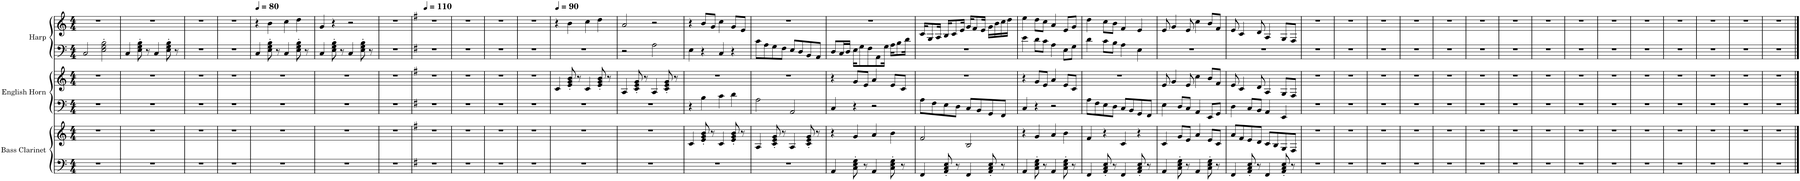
**kern	**kern	**kern	**kern	**kern	**kern
*part3	*part3	*part2	*part2	*part1	*part1
*staff6	*staff5	*staff4	*staff3	*staff2	*staff1
*I"Bass Clarinet	*	*I"English Horn	*	*I"Harp	*
*clefF4	*clefG2	*clefF4	*clefG2	*clefF4	*clefG2
*k[]	*k[]	*k[]	*k[]	*k[]	*k[]
*M4/4	*M4/4	*M4/4	*M4/4	*M4/4	*M4/4
=1	=1	=1	=1	=1	=1
1r	1r	1r	1r	2C/	1r
.	.	.	.	2E\' 2G\' 2B\'	.
=2	=2	=2	=2	=2	=2
1r	1r	1r	1r	4C/	1r
.	.	.	.	8E\' 8G\' 8B\'	.
.	.	.	.	8r	.
.	.	.	.	4C/	.
.	.	.	.	8E\' 8G\' 8B\'	.
.	.	.	.	8r	.
=3	=3	=3	=3	=3	=3
1r	1r	1r	1r	1r	1r
=4	=4	=4	=4	=4	=4
1r	1r	1r	1r	1r	1r
=5	=5	=5	=5	=5	=5
*	*	*	*	*	*MM80
1r	1r	1r	1r	4C/	4r
.	.	.	.	8E\' 8G\' 8B\'	4b\
.	.	.	.	8r	.
.	.	.	.	4C/	4cc\
.	.	.	.	8E\' 8G\' 8B\'	4dd\
.	.	.	.	8r	.
=6	=6	=6	=6	=6	=6
1r	1r	1r	1r	4C/	4g/
.	.	.	.	8E\' 8G\' 8B\'	4r
.	.	.	.	8r	.
.	.	.	.	4C/	2r
.	.	.	.	8E\' 8G\' 8B\'	.
.	.	.	.	8r	.
=7	=7	=7	=7	=7	=7
1r	1r	1r	1r	1r	1r
=8	=8	=8	=8	=8	=8
*k[f#]	*k[f#]	*k[f#]	*k[f#]	*k[f#]	*k[f#]
*	*	*	*	*	*MM110
1r	1r	1r	1r	1r	1r
=9	=9	=9	=9	=9	=9
1r	1r	1r	1r	1r	1r
=10	=10	=10	=10	=10	=10
1r	1r	1r	1r	1r	1r
=11	=11	=11	=11	=11	=11
1r	1r	1r	1r	1r	1r
=12	=12	=12	=12	=12	=12
*	*	*	*	*	*MM90
1r	1r	1r	4c/	1r	4r
.	.	.	8e/' 8g/' 8b/'	.	4b\
.	.	.	8r	.	.
.	.	.	4c/	.	4cc\
.	.	.	8e/' 8g/' 8b/'	.	4dd\
.	.	.	8r	.	.
=13	=13	=13	=13	=13	=13
1r	1r	1r	4A/	2r	2a/
.	.	.	8c/' 8e/' 8g/'	.	.
.	.	.	8r	.	.
.	.	.	4A/	2A\	2r
.	.	.	8c/' 8e/' 8g/'	.	.
.	.	.	8r	.	.
=14	=14	=14	=14	=14	=14
1r	4c/	4r	1r	4E\	4r
.	8e/' 8g/' 8b/'	4B\	.	4r	8b/L
.	8r	.	.	.	8g/J
.	4c/	4c\	.	4C/	4cc\
.	8e/' 8g/' 8b/'	4d\	.	4r	8g/L
.	8r	.	.	.	8e/J
=15	=15	=15	=15	=15	=15
1r	4A/	2A\	1r	8c\L	1r
.	.	.	.	8A\	.
.	8c/' 8e/' 8g/'	.	.	8G\	.
.	8r	.	.	8F#\J	.
.	4A/	2AA/	.	8E/L	.
.	.	.	.	8D/	.
.	8c/' 8e/' 8g/'	.	.	8BB/	.
.	8r	.	.	8AA/J	.
=16	=16	=16	=16	=16	=16
4AA/	4r	4C/	4r	8D/L	1r
.	.	.	.	16C/L	.
.	.	.	.	16D/JJ	.
8C\' 8E\' 8G\'	4g/	4r	8g/L	16E\KL	.
.	.	.	.	8G\	.
8r	.	.	8e/J	.	.
.	.	.	.	8F#\	.
4AA/	4a/	2r	4a/	.	.
.	.	.	.	8AA\	.
.	.	.	.	16G\Jk	.
8C\' 8E\' 8G\'	4b\	.	8e/L	16A\KL	.
.	.	.	.	8B\	.
8r	.	.	8c/J	.	.
.	.	.	.	16d\Jk	.
=17	=17	=17	=17	=17	=17
4FF#/	2f#/	8A\L	1r	1r	16c/KL
.	.	.	.	.	8G/
.	.	8F#\	.	.	.
.	.	.	.	.	16A/Jk
8AA/' 8C/' 8E/'	.	8E\	.	.	16B/KL
.	.	.	.	.	8c/
8r	.	8D\J	.	.	.
.	.	.	.	.	16e/Jk
4FF#/	2B/	8C/L	.	.	16g/KL
.	.	.	.	.	8f#/
.	.	8BB/	.	.	.
.	.	.	.	.	16e/Jk
8AA/' 8C/' 8E/'	.	8GG/	.	.	16g\LL
.	.	.	.	.	16b\
8r	.	8FF#/J	.	.	16cc\
.	.	.	.	.	16dd\JJ
=18	=18	=18	=18	=18	=18
4AA/	4r	4C/	4r	4e\	4ee\
8C\' 8E\' 8G\'	4g/	4r	8g/L	8d\L	8dd\L
8r	.	.	8e/J	8c\J	8cc\J
4AA/	4a/	2r	4a/	4A\	4a/
8C\' 8E\' 8G\'	4b\	.	8e/L	8E\L	8e/L
8r	.	.	8c/J	8G\J	8g/J
=19	=19	=19	=19	=19	=19
4FF#/	4f#/	8A\L	1r	4d\	4dd\
.	.	8F#\	.	.	.
8AA/' 8C/' 8E/'	4r	8E\	.	8c\L	8cc\L
8r	.	8D\J	.	8B\J	8b\J
4FF#/	4c/	8C/L	.	4A\	4f#/
.	.	8BB/	.	.	.
8AA/' 8C/' 8E/'	4r	8GG/	.	4E\	4e/
8r	.	8FF#/J	.	.	.
=20	=20	=20	=20	=20	=20
4AA/	4c/	4E\	8e/	1r	8e/
.	.	.	4g/	.	4g/
8C\' 8E\' 8G\'	8g/L	8D/L	.	.	.
8r	8e/J	8C/J	8e/	.	8e/
4AA/	4a/	4AA/	4cc\	.	4cc\
8C\' 8E\' 8G\'	8e/L	8EE/L	8b/L	.	8b/L
8r	8c/J	8GG/J	8f#/J	.	8f#/J
=21	=21	=21	=21	=21	=21
4FF#/	8a/L	4D\	8e/	1r	8e/
.	8f#/	.	4c/	.	4c/
8AA/' 8C/' 8E/'	8e/	8C/L	.	.	.
8r	8d/J	8BB/J	8d/	.	8d/
4FF#/	8c/L	4AA/	4A/	.	4A/
.	8B/	.	.	.	.
8AA/' 8C/' 8E/'	8G/	4EE/	8G/L	.	8G/L
8r	8F#/J	.	8F#/J	.	8F#/J
=22	=22	=22	=22	=22	=22
1r	1r	1r	1r	1r	1r
=23	=23	=23	=23	=23	=23
1r	1r	1r	1r	1r	1r
=24	=24	=24	=24	=24	=24
1r	1r	1r	1r	1r	1r
=25	=25	=25	=25	=25	=25
1r	1r	1r	1r	1r	1r
=26	=26	=26	=26	=26	=26
1r	1r	1r	1r	1r	1r
=27	=27	=27	=27	=27	=27
1r	1r	1r	1r	1r	1r
=28	=28	=28	=28	=28	=28
1r	1r	1r	1r	1r	1r
=29	=29	=29	=29	=29	=29
1r	1r	1r	1r	1r	1r
=30	=30	=30	=30	=30	=30
1r	1r	1r	1r	1r	1r
=31	=31	=31	=31	=31	=31
1r	1r	1r	1r	1r	1r
=32	=32	=32	=32	=32	=32
1r	1r	1r	1r	1r	1r
=33	=33	=33	=33	=33	=33
1r	1r	1r	1r	1r	1r
=34	=34	=34	=34	=34	=34
1r	1r	1r	1r	1r	1r
=35	=35	=35	=35	=35	=35
1r	1r	1r	1r	1r	1r
=36	=36	=36	=36	=36	=36
1r	1r	1r	1r	1r	1r
==	==	==	==	==	==
*-	*-	*-	*-	*-	*-
